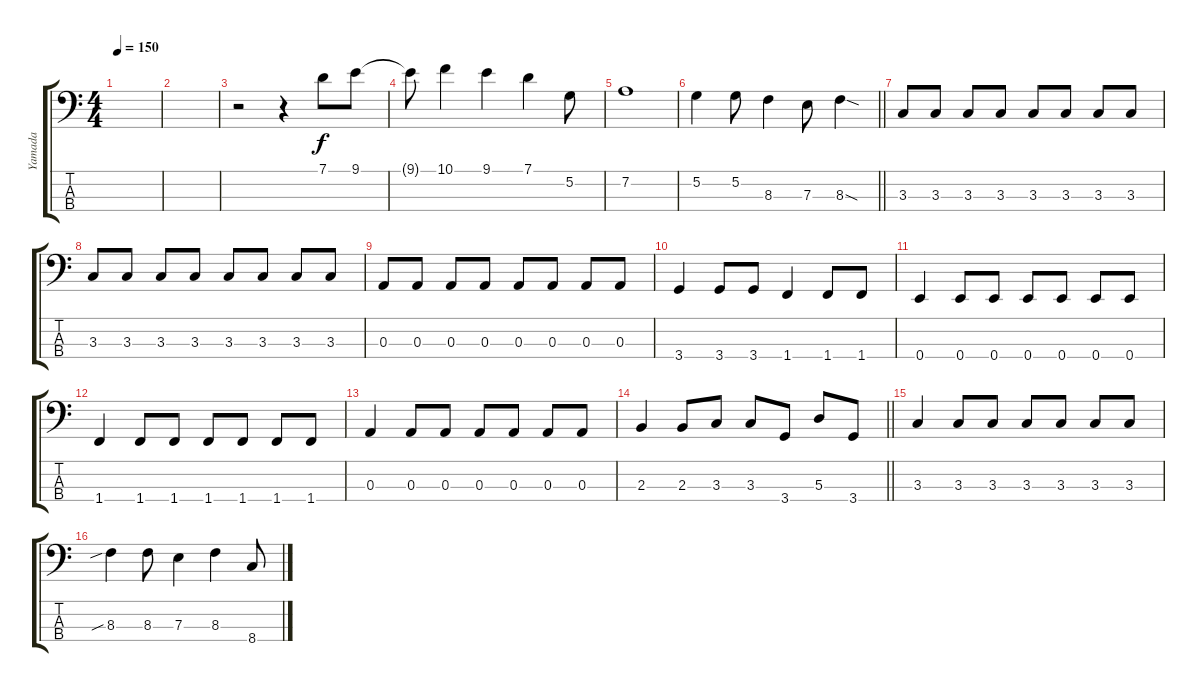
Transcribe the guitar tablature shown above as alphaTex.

\track ("Yamada" "Yamada") {instrument electricbasspick}
\staff {score tabs}
\tuning (G2 D2 A1 E1) {hide}
\ts (4 4)
\tempo 150
\clef f4
\ks c
|
|
r.2 r.4 7.1.8 9.1.8 |
9.1{t}.8 10.1.4 9.1.4 7.1.4 5.2.8 |
7.2.1 |
\barLineRight lightlight
5.2.4 5.2.8 8.3.4 7.3.8 8.3{sod}.4 |
3.3.8 3.3.8 3.3.8 3.3.8 3.3.8 3.3.8 3.3.8 3.3.8 |
3.3.8 3.3.8 3.3.8 3.3.8 3.3.8 3.3.8 3.3.8 3.3.8 |
0.3.8 0.3.8 0.3.8 0.3.8 0.3.8 0.3.8 0.3.8 0.3.8 |
3.4.4 3.4.8 3.4.8 1.4.4 1.4.8 1.4.8 |
0.4.4 0.4.8 0.4.8 0.4.8 0.4.8 0.4.8 0.4.8 |
1.4.4 1.4.8 1.4.8 1.4.8 1.4.8 1.4.8 1.4.8 |
0.3.4 0.3.8 0.3.8 0.3.8 0.3.8 0.3.8 0.3.8 |
\barLineRight lightlight
2.3.4 2.3.8 3.3.8 3.3.8 3.4.8 5.3.8 3.4.8 |
3.3.4 3.3.8 3.3.8 3.3.8 3.3.8 3.3.8 3.3.8 |
8.3{sib}.4 8.3.8 7.3.4 8.3.4 8.4.8
